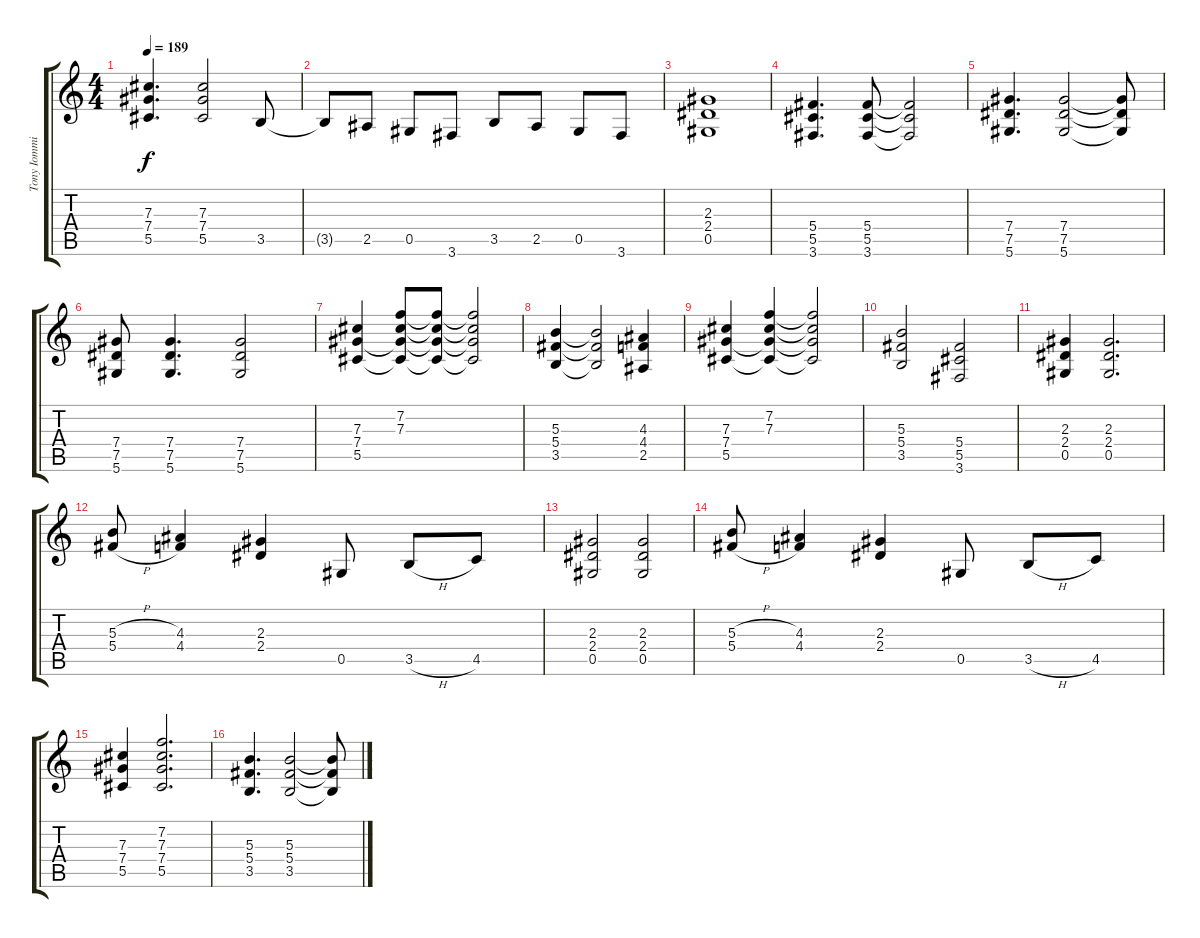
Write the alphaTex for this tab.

\track ("Tony Iommi (Rh. 1)" "Tony Iommi") {instrument overdrivenguitar}
\staff {score tabs}
\tuning (Eb4 Bb3 Gb3 Db3 Ab2 Eb2) {hide}
\ts (4 4)
\tempo 189
\clef g2
\ks c
(7.3 7.4 5.5).4{d dy f} (7.3 7.4 5.5).2 3.5.8 |
3.5{t}.8 2.5.8 0.5.8 3.6.8 3.5.8 2.5.8 0.5.8 3.6.8 |
(2.3 2.4 0.5).1 |
(5.4 5.5 3.6).4{d} (5.4 5.5 3.6).8 (5.4{t} 5.5{t} 3.6{t}).2 |
(7.4 7.5 5.6).4{d} (7.4 7.5 5.6).2 (7.4{t} 7.5{t} 5.6{t}).8 |
(7.4 7.5 5.6).8 (7.4 7.5 5.6).4{d} (7.4 7.5 5.6).2 |
(7.3 7.4 5.5).4 (7.2 7.3 7.4{t} 5.5{t}).8 (7.2{t} 7.3{t} 7.4{t} 5.5{t}).8 (7.2{t} 7.3{t} 7.4{t} 5.5{t}).2 |
(5.3 5.4 3.5).4 (5.3{t} 5.4{t} 3.5{t}).2 (4.3 4.4 2.5).4 |
(7.3 7.4 5.5).4 (7.2 7.3 7.4{t} 5.5{t}).4 (7.2{t} 7.3{t} 7.4{t} 5.5{t}).2 |
(5.3 5.4 3.5).2 (5.4 5.5 3.6).2 |
(2.3 2.4 0.5).4 (2.3 2.4 0.5).2{d} |
(5.3{h} 5.4{h}).8 (4.3 4.4).4 (2.3 2.4).4 0.5.8 3.5{h}.8 4.5.8 |
(2.3 2.4 0.5).2 (2.3 2.4 0.5).2 |
(5.3{h} 5.4{h}).8 (4.3 4.4).4 (2.3 2.4).4 0.5.8 3.5{h}.8 4.5.8 |
(7.3 7.4 5.5).4 (7.2 7.3 7.4 5.5).2{d} |
(5.3 5.4 3.5).4{d} (5.3 5.4 3.5).2 (5.3{t} 5.4{t} 3.5{t}).8
